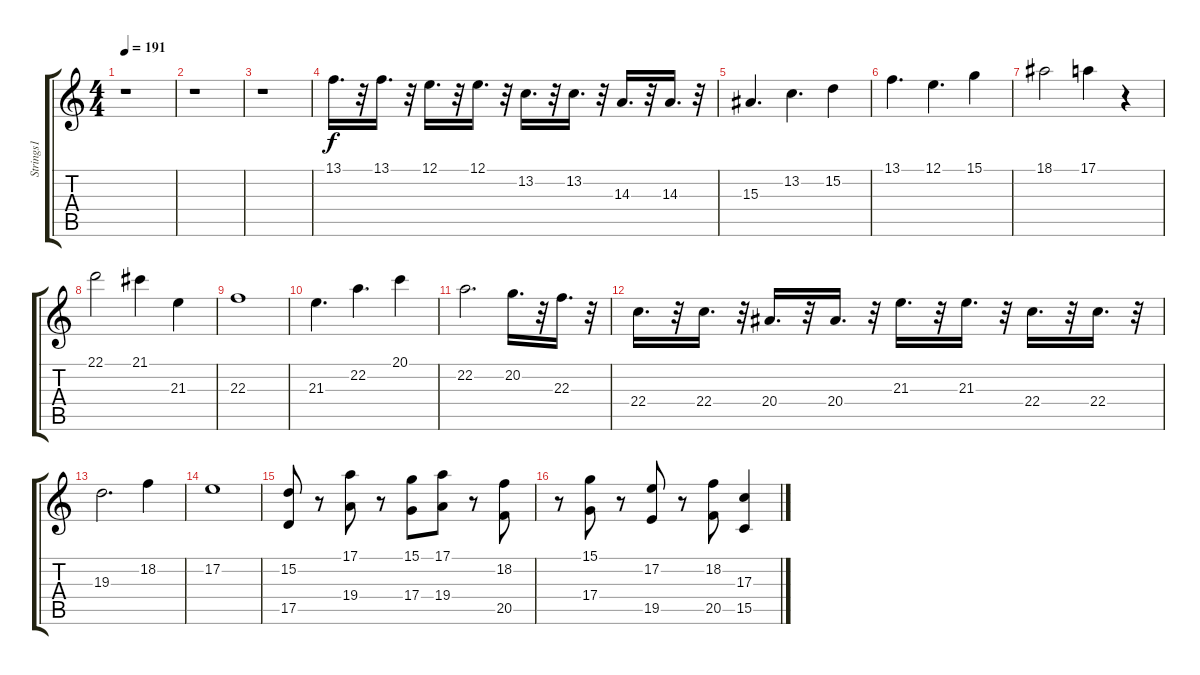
\track ("Strings1" "Strings1") {instrument stringensemble1}
\staff {score tabs}
\tuning (E4 B3 G3 D3 A2 E2) {hide}
\ts (4 4)
\tempo 191
\clef g2
\ks c
r.1{dy f} |
r.1 |
r.1 |
13.1.16{d} r.32 13.1.16{d} r.32 12.1.16{d} r.32 12.1.16{d} r.32 13.2.16{d} r.32 13.2.16{d} r.32 14.3.16{d} r.32 14.3.16{d} r.32 |
15.3.4{d} 13.2.4{d} 15.2.4 |
13.1.4{d} 12.1.4{d} 15.1.4 |
18.1.2 17.1.4 r.4 |
22.1.2 21.1.4 21.3.4 |
22.3.1 |
21.3.4{d} 22.2.4{d} 20.1.4 |
22.2.2{d} 20.2.16{d} r.32 22.3.16{d} r.32 |
22.4.16{d} r.32 22.4.16{d} r.32 20.4.16{d} r.32 20.4.16{d} r.32 21.3.16{d} r.32 21.3.16{d} r.32 22.4.16{d} r.32 22.4.16{d} r.32 |
19.3.2{d} 18.2.4 |
17.2.1 |
(15.2 17.5).8 r.8 (17.1 19.4).8 r.8 (15.1 17.4).8 (17.1 19.4).8 r.8 (18.2 20.5).8 |
r.8 (15.1 17.4).8 r.8 (17.2 19.5).8 r.8 (18.2 20.5).8 (17.3 15.5).4
